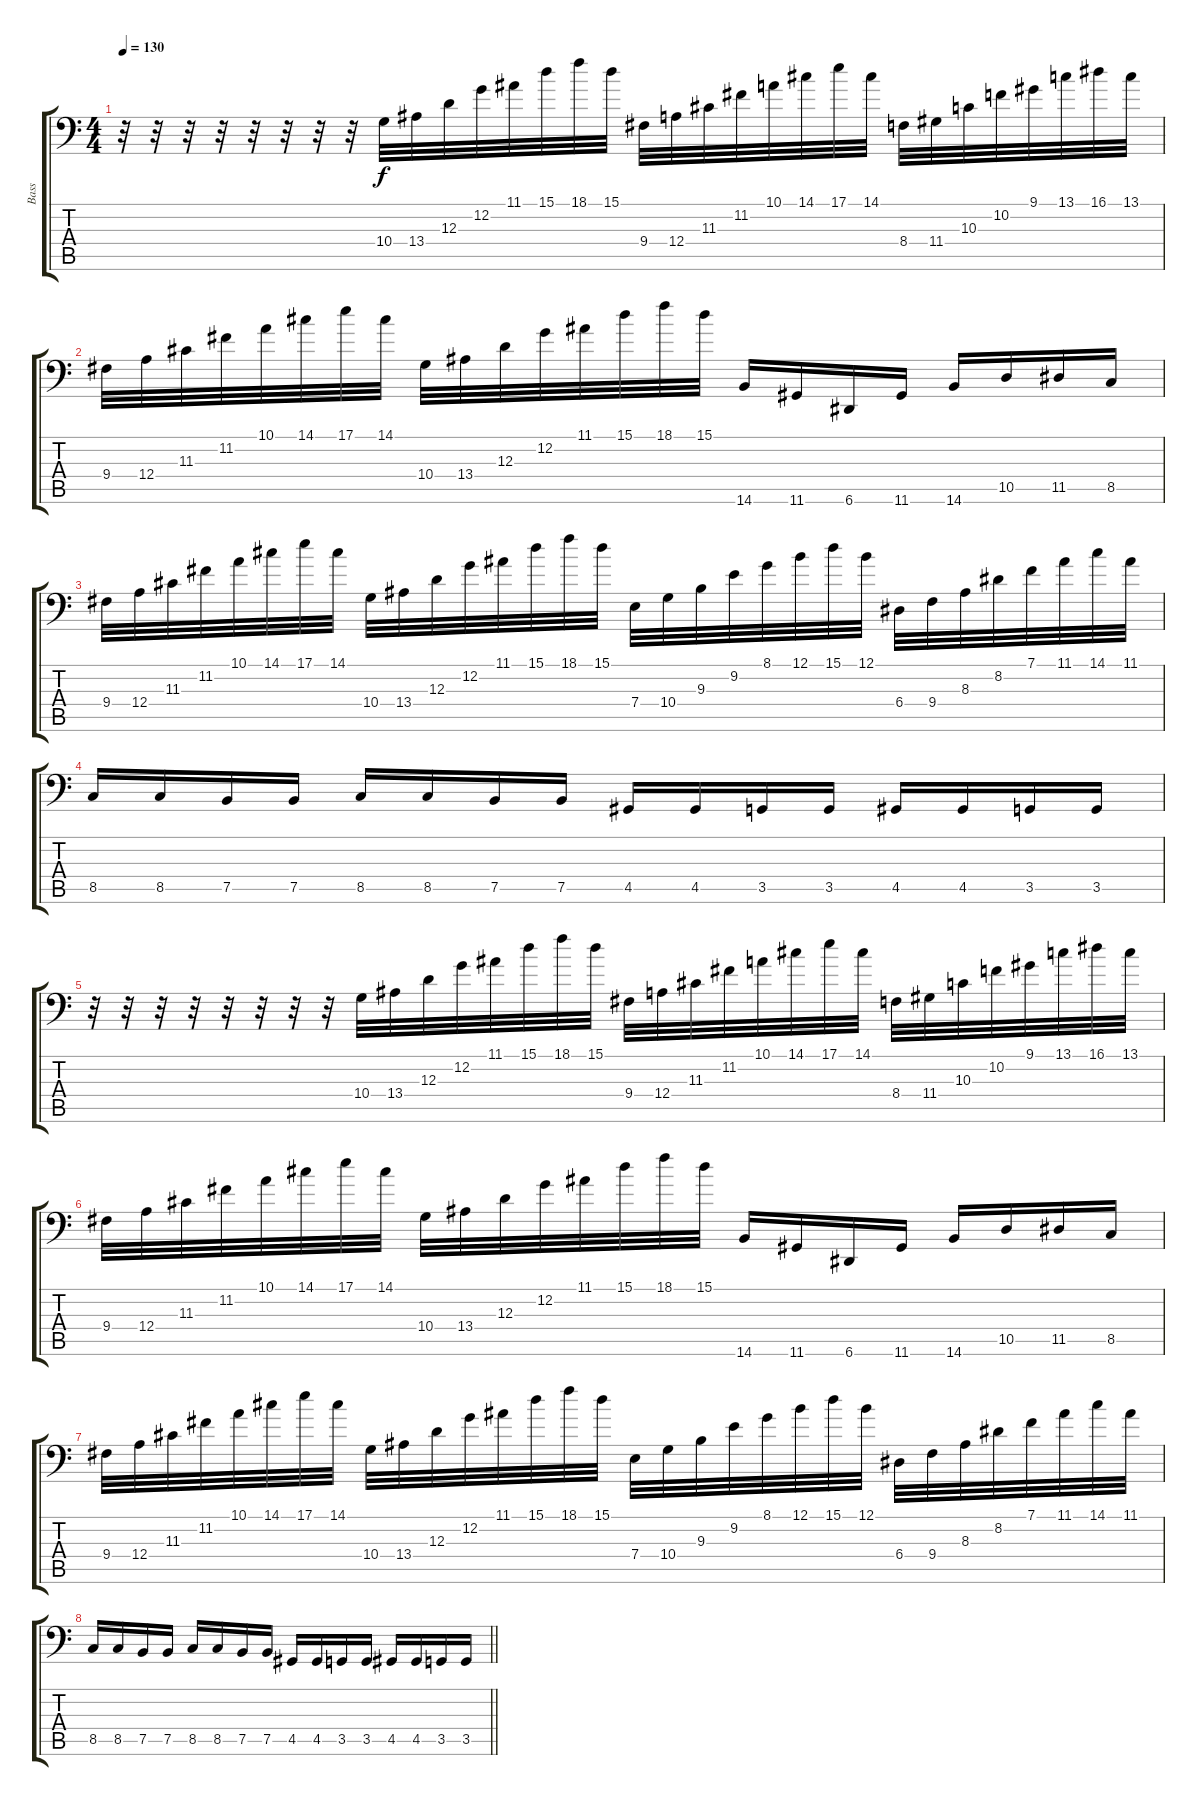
\track ("Bass" "Bass") {instrument electricbassfinger}
\staff {score tabs}
\tuning (B2 G2 D2 A1 E1 A0) {hide}
\ts (4 4)
\tempo 130
\clef f4
\ks c
r.32{dy f} r.32 r.32 r.32 r.32 r.32 r.32 r.32 10.4.32 13.4.32 12.3.32 12.2.32 11.1.32 15.1.32 18.1.32 15.1.32 9.4.32 12.4.32 11.3.32 11.2.32 10.1.32 14.1.32 17.1.32 14.1.32 8.4.32 11.4.32 10.3.32 10.2.32 9.1.32 13.1.32 16.1.32 13.1.32 |
9.4.32 12.4.32 11.3.32 11.2.32 10.1.32 14.1.32 17.1.32 14.1.32 10.4.32 13.4.32 12.3.32 12.2.32 11.1.32 15.1.32 18.1.32 15.1.32 14.6.16 11.6.16 6.6.16 11.6.16 14.6.16 10.5.16 11.5.16 8.5.16 |
9.4.32 12.4.32 11.3.32 11.2.32 10.1.32 14.1.32 17.1.32 14.1.32 10.4.32 13.4.32 12.3.32 12.2.32 11.1.32 15.1.32 18.1.32 15.1.32 7.4.32 10.4.32 9.3.32 9.2.32 8.1.32 12.1.32 15.1.32 12.1.32 6.4.32 9.4.32 8.3.32 8.2.32 7.1.32 11.1.32 14.1.32 11.1.32 |
8.5.16 8.5.16 7.5.16 7.5.16 8.5.16 8.5.16 7.5.16 7.5.16 4.5.16 4.5.16 3.5.16 3.5.16 4.5.16 4.5.16 3.5.16 3.5.16 |
r.32 r.32 r.32 r.32 r.32 r.32 r.32 r.32 10.4.32 13.4.32 12.3.32 12.2.32 11.1.32 15.1.32 18.1.32 15.1.32 9.4.32 12.4.32 11.3.32 11.2.32 10.1.32 14.1.32 17.1.32 14.1.32 8.4.32 11.4.32 10.3.32 10.2.32 9.1.32 13.1.32 16.1.32 13.1.32 |
9.4.32 12.4.32 11.3.32 11.2.32 10.1.32 14.1.32 17.1.32 14.1.32 10.4.32 13.4.32 12.3.32 12.2.32 11.1.32 15.1.32 18.1.32 15.1.32 14.6.16 11.6.16 6.6.16 11.6.16 14.6.16 10.5.16 11.5.16 8.5.16 |
9.4.32 12.4.32 11.3.32 11.2.32 10.1.32 14.1.32 17.1.32 14.1.32 10.4.32 13.4.32 12.3.32 12.2.32 11.1.32 15.1.32 18.1.32 15.1.32 7.4.32 10.4.32 9.3.32 9.2.32 8.1.32 12.1.32 15.1.32 12.1.32 6.4.32 9.4.32 8.3.32 8.2.32 7.1.32 11.1.32 14.1.32 11.1.32 |
\barLineRight lightlight
8.5.16 8.5.16 7.5.16 7.5.16 8.5.16 8.5.16 7.5.16 7.5.16 4.5.16 4.5.16 3.5.16 3.5.16 4.5.16 4.5.16 3.5.16 3.5.16
